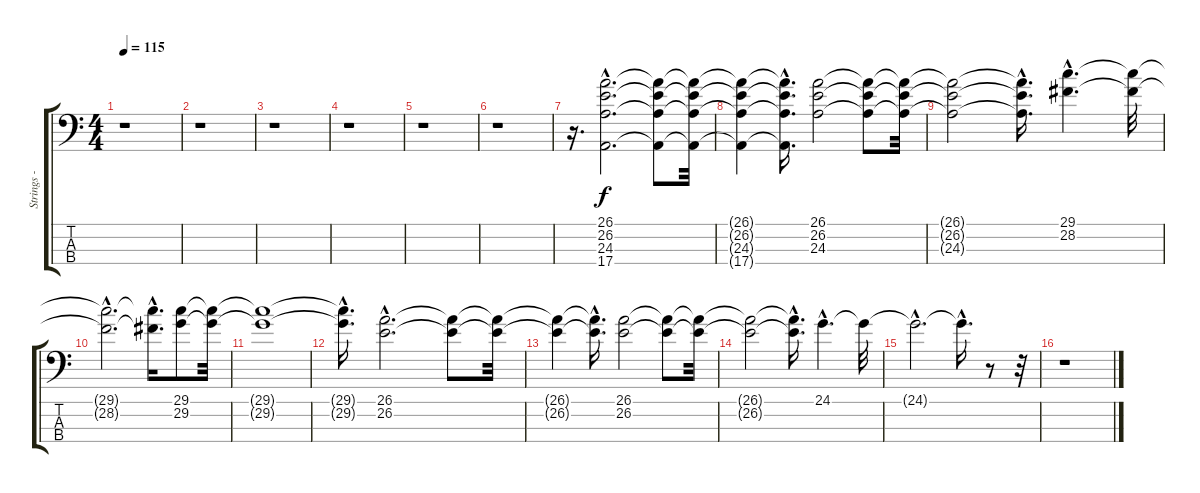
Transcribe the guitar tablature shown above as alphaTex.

\track ("Strings - Sherinian" "Strings - ") {instrument stringensemble1}
\staff {score tabs}
\tuning (G2 D2 A1 E1) {hide}
\ts (4 4)
\tempo 115
\clef f4
\ks c
r.1{dy f} |
r.1 |
r.1 |
r.1 |
r.1 |
r.1 |
r.16{d} (26.1{hac} 26.2{hac} 24.3{hac} 17.4{hac}).2{d} (26.1{t} 26.2{t} 24.3{t} 17.4{t}).8 (26.1{t} 26.2{t} 24.3{t} 17.4{t}).32 |
(26.1{t} 26.2{t} 24.3{t} 17.4{t}).4 (26.1{hac t} 26.2{hac t} 24.3{hac t} 17.4{hac t}).16{d} (26.1 26.2 24.3).2 (26.1{t} 26.2{t} 24.3{t}).8 (26.1{t} 26.2{t} 24.3{t}).32 |
(26.1{t} 26.2{t} 24.3{t}).2 (26.1{hac t} 26.2{hac t} 24.3{hac t}).16{d} (29.1{hac} 28.2{hac}).4{d} (29.1{t} 28.2{t}).32 |
(29.1{hac t} 28.2{hac t}).2{d} (29.1{hac t} 28.2{hac t}).16{d} (29.1 29.2).8 (29.1{t} 29.2{t}).32 |
(29.1{t} 29.2{t}).1 |
(29.1{t} 29.2{hac t}).16{d} (26.1{hac} 26.2{hac}).2{d} (26.1{t} 26.2{t}).8 (26.1{t} 26.2{t}).32 |
(26.1{t} 26.2{t}).4 (26.1{hac t} 26.2{hac t}).16{d} (26.1 26.2).2 (26.1{t} 26.2{t}).8 (26.1{t} 26.2{t}).32 |
(26.1{t} 26.2{t}).2 (26.1{hac t} 26.2{hac t}).16{d} 24.1{hac}.4{d} 24.1{t}.32 |
24.1{hac t}.2{d} 24.1{hac t}.16{d} r.8 r.32 |
r.1
